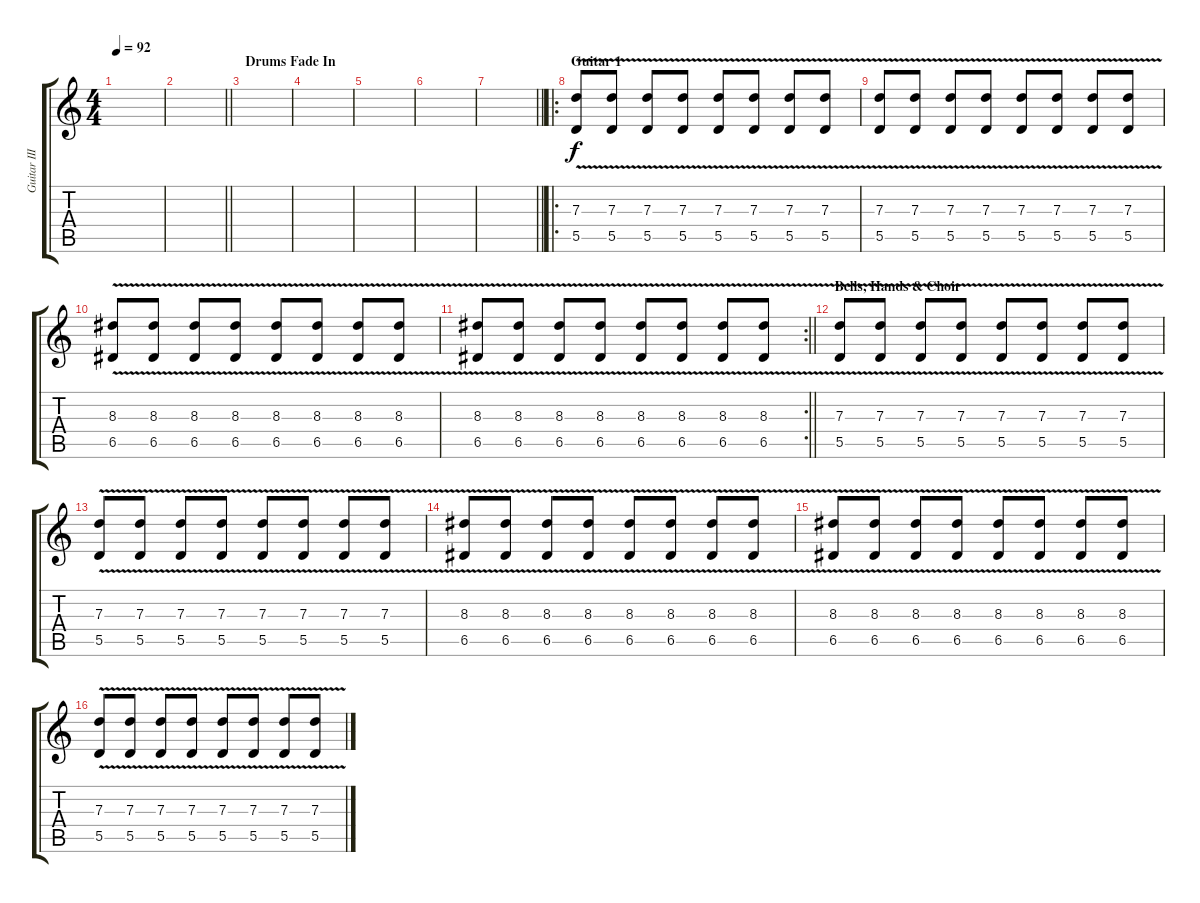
\track ("Guitar III" "Guitar III") {instrument electricguitarclean}
\staff {score tabs}
\tuning (E4 B3 G3 D3 A2 E2) {hide}
\ts (4 4)
\tempo 92
\clef g2
\ks c
|
\barLineRight lightlight
|
\section ("" "Drums Fade In")
|
|
|
|
\barLineRight lightlight
|
\ro
\section ("" "Guitar 1")
(7.3{v} 5.5{v}).8 (7.3{v} 5.5{v}).8 (7.3{v} 5.5{v}).8 (7.3{v} 5.5{v}).8 (7.3{v} 5.5{v}).8 (7.3{v} 5.5{v}).8 (7.3{v} 5.5{v}).8 (7.3{v} 5.5{v}).8 |
(7.3{v} 5.5{v}).8 (7.3{v} 5.5{v}).8 (7.3{v} 5.5{v}).8 (7.3{v} 5.5{v}).8 (7.3{v} 5.5{v}).8 (7.3{v} 5.5{v}).8 (7.3{v} 5.5{v}).8 (7.3{v} 5.5{v}).8 |
(8.3{v} 6.5{v}).8 (8.3{v} 6.5{v}).8 (8.3{v} 6.5{v}).8 (8.3{v} 6.5{v}).8 (8.3{v} 6.5{v}).8 (8.3{v} 6.5{v}).8 (8.3{v} 6.5{v}).8 (8.3{v} 6.5{v}).8 |
\rc 2
\barLineRight lightlight
(8.3{v} 6.5{v}).8 (8.3{v} 6.5{v}).8 (8.3{v} 6.5{v}).8 (8.3{v} 6.5{v}).8 (8.3{v} 6.5{v}).8 (8.3{v} 6.5{v}).8 (8.3{v} 6.5{v}).8 (8.3{v} 6.5{v}).8 |
\section ("" "Bells, Hands & Choir")
(7.3{v} 5.5{v}).8 (7.3{v} 5.5{v}).8 (7.3{v} 5.5{v}).8 (7.3{v} 5.5{v}).8 (7.3{v} 5.5{v}).8 (7.3{v} 5.5{v}).8 (7.3{v} 5.5{v}).8 (7.3{v} 5.5{v}).8 |
(7.3{v} 5.5{v}).8 (7.3{v} 5.5{v}).8 (7.3{v} 5.5{v}).8 (7.3{v} 5.5{v}).8 (7.3{v} 5.5{v}).8 (7.3{v} 5.5{v}).8 (7.3{v} 5.5{v}).8 (7.3{v} 5.5{v}).8 |
(8.3{v} 6.5{v}).8 (8.3{v} 6.5{v}).8 (8.3{v} 6.5{v}).8 (8.3{v} 6.5{v}).8 (8.3{v} 6.5{v}).8 (8.3{v} 6.5{v}).8 (8.3{v} 6.5{v}).8 (8.3{v} 6.5{v}).8 |
(8.3{v} 6.5{v}).8 (8.3{v} 6.5{v}).8 (8.3{v} 6.5{v}).8 (8.3{v} 6.5{v}).8 (8.3{v} 6.5{v}).8 (8.3{v} 6.5{v}).8 (8.3{v} 6.5{v}).8 (8.3{v} 6.5{v}).8 |
(7.3{v} 5.5{v}).8 (7.3{v} 5.5{v}).8 (7.3{v} 5.5{v}).8 (7.3{v} 5.5{v}).8 (7.3{v} 5.5{v}).8 (7.3{v} 5.5{v}).8 (7.3{v} 5.5{v}).8 (7.3{v} 5.5{v}).8
